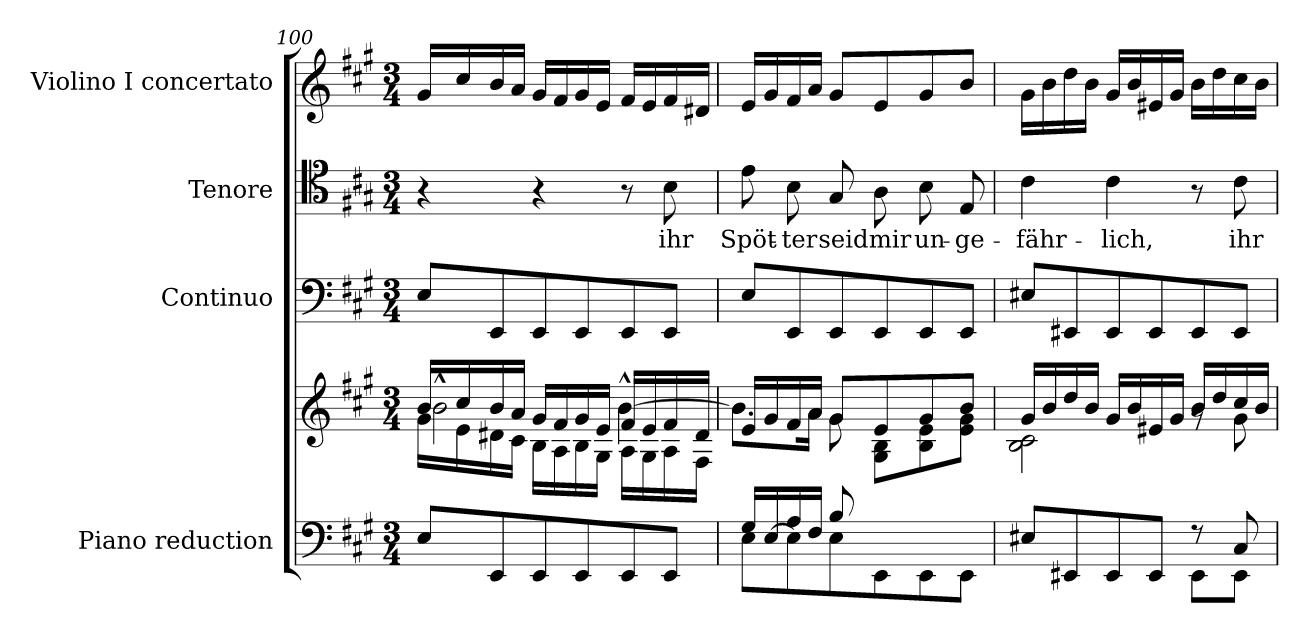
**kern	**kern	**kern	**kern	**text	**kern
*part4	*part4	*part3	*part2	*part2	*part1
*staff5	*staff4	*staff3	*staff2	*staff2	*staff1
*I"Piano reduction	*	*I"Continuo	*I"Tenore	*	*I"Violino I concertato
*I'Pno	*	*	*	*	*I'Vln
*clefF4	*clefG2	*clefF4	*clefC4	*	*clefG2
*k[f#c#g#]	*k[f#c#g#]	*k[f#c#g#]	*k[f#c#g#]	*	*k[f#c#g#]
*M3/4	*M3/4	*M3/4	*M3/4	*	*M3/4
=100	=100	=100	=100	=100	=100
*	*^	*	*	*	*
*	*	*^	*	*	*	*
8E/L	16b/LL	16g#\LL	2b^^\	8E/L	4r	.	16g#/LL
.	16cc#/	16e\	.	.	.	.	16cc#/
8EE/	16b/	16d#X\	.	8EE/	.	.	16b/
.	16a/JJ	16c#\JJ	.	.	.	.	16a/JJ
8EE/	16g#/LL	16B\LL	.	8EE/	4r	.	16g#/LL
.	16f#/	16A\	.	.	.	.	16f#/
8EE/	16g#/	16B\	.	8EE/	.	.	16g#/
.	16e/JJ	16G#\JJ	.	.	.	.	16e/JJ
8EE/	16f#/LL	16A\LL	[4b^^\	8EE/	8r	.	16f#/LL
.	16e/	16G#\	.	.	.	.	16e/
!	!	!	!	!	!	!LO:LY:b	!
8EE/J	16f#/	16A\	.	8EE/J	8B\	ihr	16f#/
.	16d#/JJ	16F#\JJ	.	.	.	.	16d#X/JJ
*	*	*v	*v	*	*	*	*
!!LO:LB:g=z
=101	=101	=101	=101	=101	=101	=101
*^	*	*	*	*	*	*
!	!	!	!	!	!	!LO:LY:b	!
16G#/LL	8E\L	16e/LL	8.b\L]	8E/L	8e\	Spöt-	16e/LL
[16E/	.	16g#/	.	.	.	.	16g#/
!	!	!	!	!	!	!LO:LY:b	!
16A/	8E\]	16f#/	.	8EE/	8B\	-ter	16f#/
16F#/JJ	.	16a/JJ	16a\Jk	.	.	.	16a/JJ
!	!	!	!	!	!	!LO:LY:b	!
8B/	8E\	8g#/L	8g#\	8EE/	8G#/	seid	8g#/L
!	!	!	!	!	!	!LO:LY:b	!
8ryy	8EE\	8e/	8G#\ 8B\L	8EE/	8A\	mir	8e/
!	!	!	!	!	!	!LO:LY:b	!
4ryy	8EE\	8g#/	8B\ 8e\	8EE/	8B\	un-	8g#/
!	!	!	!	!	!	!LO:LY:b	!
.	8EE\J	8b/J	8e\ 8g#\J	8EE/J	8E/	-ge-	8b/J
=102	=102	=102	=102	=102	=102	=102	=102
!	!	!	!	!	!	!LO:LY:b	!
8E#X/L	2ryy	16g#/LL	2B\ 2c#\	8E#X/L	4c#\	-fähr-	16g#\LL
.	.	16b/	.	.	.	.	16b\
8EE#X/	.	16dd/	.	8EE#X/	.	.	16dd\
.	.	16b/JJ	.	.	.	.	16b\JJ
!	!	!	!	!	!	!LO:LY:b	!
8EE#/	.	16g#/LL	.	8EE#/	4c#\	-lich,	16g#/LL
.	.	16b/	.	.	.	.	16b/
8EE#/J	.	16e#X/	.	8EE#/	.	.	16e#X/
.	.	16g#/JJ	.	.	.	.	16g#/JJ
8r	8EE#\L	16b/LL	8rg	8EE#/	8r	.	16b\LL
.	.	16dd/	.	.	.	.	16dd\
!	!	!	!	!	!	!LO:LY:b	!
8C#/	8EE#\J	16cc#/	8g#\	8EE#/J	8c#\	ihr	16cc#\
.	.	16b/JJ	.	.	.	.	16b\JJ
*v	*v	*	*	*	*	*	*
*	*v	*v	*	*	*	*
=	=	=	=	=	=
*-	*-	*-	*-	*-	*-
